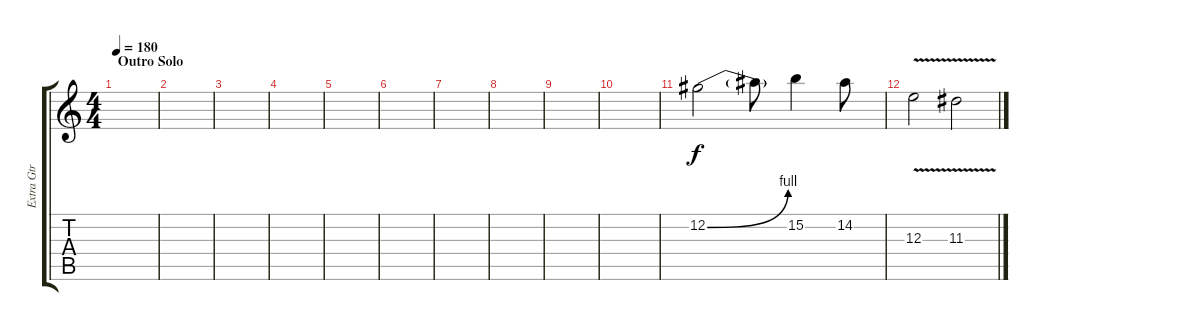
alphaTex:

\track ("Extra Gtr" "Extra Gtr") {instrument distortionguitar}
\staff {score tabs}
\tuning (Db4 Ab3 E3 B2 Gb2 Db2) {hide}
\ts (4 4)
\section ("" "Outro Solo")
\tempo 180
\clef g2
\ks c
|
|
|
|
|
|
|
|
|
|
12.2{be (bend 0 0 60 4)}.2 12.2{t}.8 15.2.4 14.2.8 |
12.3{v}.2 11.3{v}.2
